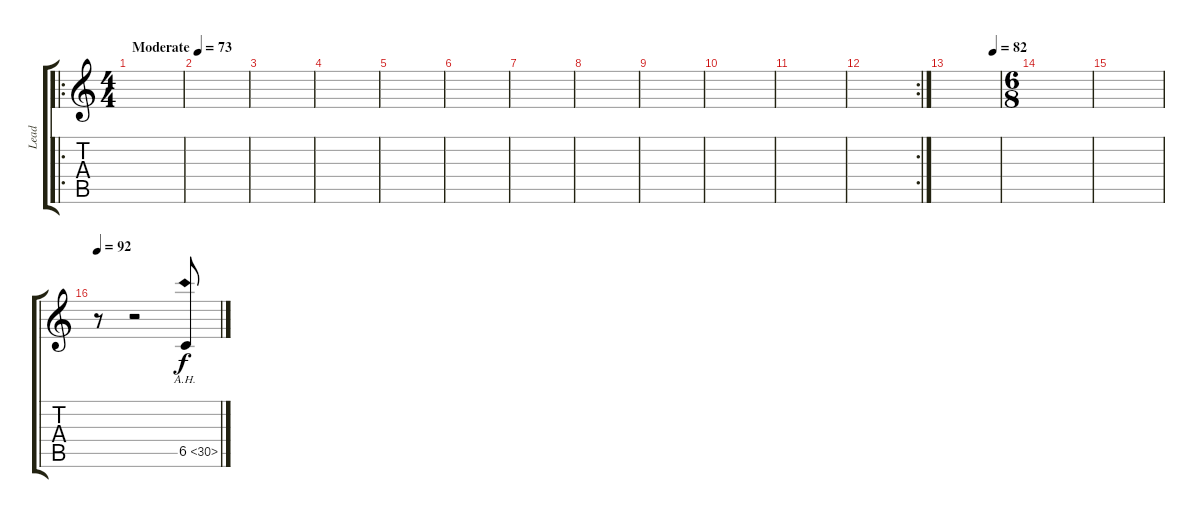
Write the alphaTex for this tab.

\track ("Lead" "Lead") {instrument distortionguitar}
\staff {score tabs}
\tuning (Db4 Ab3 E3 B2 Gb2 Db2) {hide}
\ro
\ts (4 4)
\tempo (73 "Moderate")
\clef g2
\ks c
|
|
|
|
|
|
|
|
|
|
|
\rc 2
|
\tempo (82 0.875)
|
\ts (6 8)
|
|
\tempo 92
r.8 r.2{volume 14 balance 16 instrument distortionguitar} 6.5{ah 24}.8
